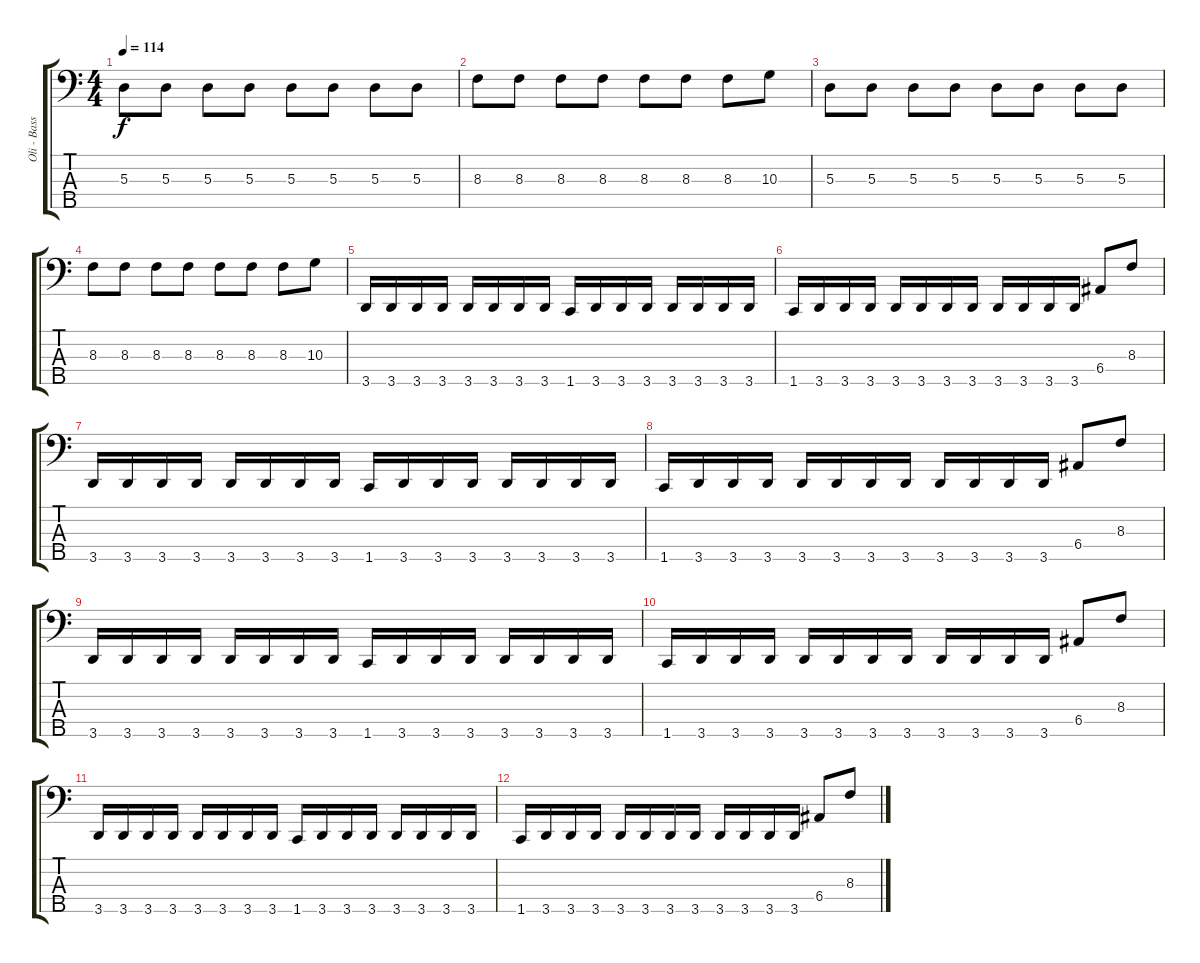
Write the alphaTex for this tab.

\track ("Oli - Bass Guitar" "Oli - Bass") {instrument electricbasspick}
\staff {score tabs}
\tuning (G2 D2 A1 E1 B0) {hide}
\ts (4 4)
\tempo 114
\clef f4
\ks c
5.3.8{dy f} 5.3.8 5.3.8 5.3.8 5.3.8 5.3.8 5.3.8 5.3.8 |
8.3.8 8.3.8 8.3.8 8.3.8 8.3.8 8.3.8 8.3.8 10.3.8 |
5.3.8 5.3.8 5.3.8 5.3.8 5.3.8 5.3.8 5.3.8 5.3.8 |
8.3.8 8.3.8 8.3.8 8.3.8 8.3.8 8.3.8 8.3.8 10.3.8 |
3.5.16 3.5.16 3.5.16 3.5.16 3.5.16 3.5.16 3.5.16 3.5.16 1.5.16 3.5.16 3.5.16 3.5.16 3.5.16 3.5.16 3.5.16 3.5.16 |
1.5.16 3.5.16 3.5.16 3.5.16 3.5.16 3.5.16 3.5.16 3.5.16 3.5.16 3.5.16 3.5.16 3.5.16 6.4.8 8.3.8 |
3.5.16 3.5.16 3.5.16 3.5.16 3.5.16 3.5.16 3.5.16 3.5.16 1.5.16 3.5.16 3.5.16 3.5.16 3.5.16 3.5.16 3.5.16 3.5.16 |
1.5.16 3.5.16 3.5.16 3.5.16 3.5.16 3.5.16 3.5.16 3.5.16 3.5.16 3.5.16 3.5.16 3.5.16 6.4.8 8.3.8 |
3.5.16 3.5.16 3.5.16 3.5.16 3.5.16 3.5.16 3.5.16 3.5.16 1.5.16 3.5.16 3.5.16 3.5.16 3.5.16 3.5.16 3.5.16 3.5.16 |
1.5.16 3.5.16 3.5.16 3.5.16 3.5.16 3.5.16 3.5.16 3.5.16 3.5.16 3.5.16 3.5.16 3.5.16 6.4.8 8.3.8 |
3.5.16 3.5.16 3.5.16 3.5.16 3.5.16 3.5.16 3.5.16 3.5.16 1.5.16 3.5.16 3.5.16 3.5.16 3.5.16 3.5.16 3.5.16 3.5.16 |
1.5.16 3.5.16 3.5.16 3.5.16 3.5.16 3.5.16 3.5.16 3.5.16 3.5.16 3.5.16 3.5.16 3.5.16 6.4.8 8.3.8
